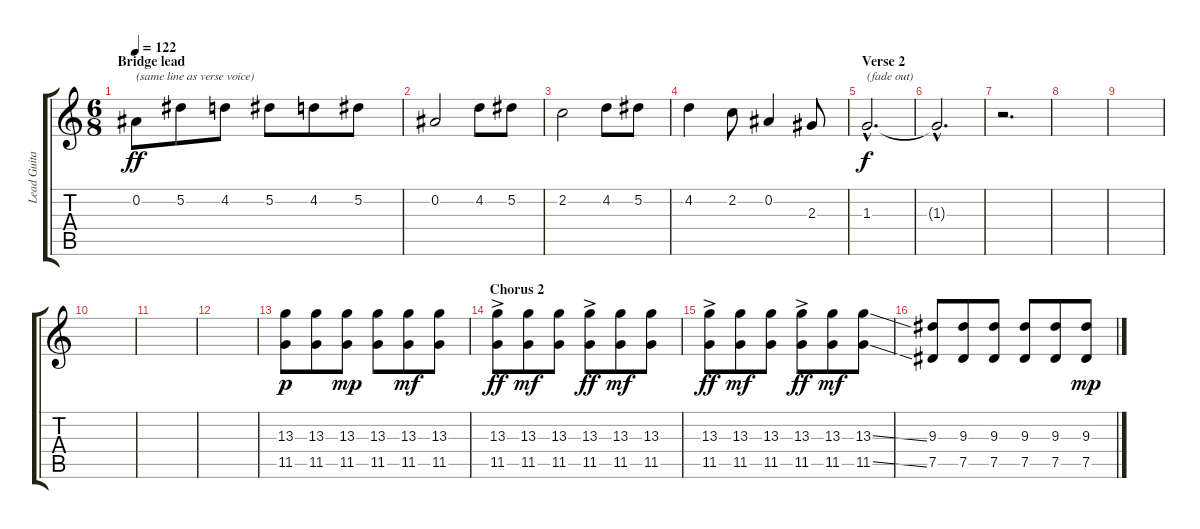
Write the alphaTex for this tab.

\track ("Lead Guitar" "Lead Guita") {instrument distortionguitar}
\staff {score tabs}
\tuning (Eb4 Bb3 Gb3 Db3 Ab2 Eb2) {hide}
\ts (6 8)
\section ("" "Bridge lead")
\tempo 122
\clef g2
\ks c
0.2.8{txt "(same line as verse voice)" dy ff} 5.2.8 4.2.8 5.2.8 4.2.8 5.2.8 |
0.2.2 4.2.8 5.2.8 |
2.2.2 4.2.8 5.2.8 |
4.2.4 2.2.8 0.2.4 2.3.8 |
\section ("" "Verse 2")
1.3{hac}.2{d txt "(fade out)" dy f volume 0} |
1.3{hac t}.2{d} |
r.2{d volume 13} |
|
|
|
|
|
(13.3 11.5).8{dy p} (13.3 11.5).8 (13.3 11.5).8{dy mp} (13.3 11.5).8 (13.3 11.5).8{dy mf} (13.3 11.5).8 |
\section ("" "Chorus 2")
(13.3{ac} 11.5{ac}).8{dy ff} (13.3 11.5).8{dy mf} (13.3 11.5).8 (13.3{ac} 11.5{ac}).8{dy ff} (13.3 11.5).8{dy mf} (13.3 11.5).8 |
(13.3{ac} 11.5{ac}).8{dy ff} (13.3 11.5).8{dy mf} (13.3 11.5).8 (13.3{ac} 11.5{ac}).8{dy ff} (13.3 11.5).8{dy mf} (13.3{ss} 11.5{ss}).8 |
(9.3 7.5).8 (9.3 7.5).8 (9.3 7.5).8 (9.3 7.5).8 (9.3 7.5).8 (9.3 7.5).8{dy mp}
